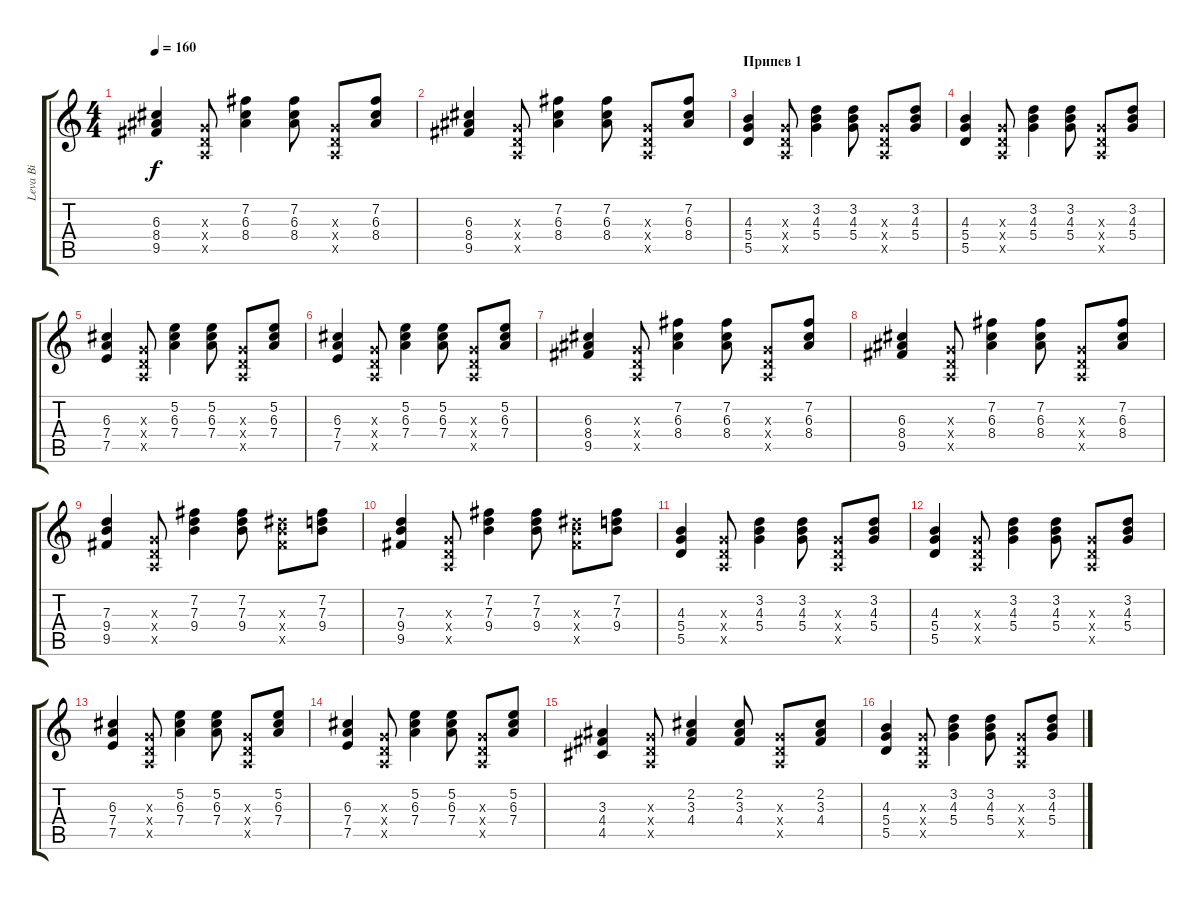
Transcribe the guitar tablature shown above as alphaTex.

\track ("Leva Bi" "Leva Bi") {instrument acousticguitarsteel}
\staff {score tabs}
\tuning (E4 B3 G3 D3 A2 E2) {hide}
\ts (4 4)
\tempo 160
\clef g2
\ks c
(6.3 8.4 9.5).4{dy f} (0.3{x} 0.4{x} 0.5{x}).8 (7.2 6.3 8.4).4 (7.2 6.3 8.4).8 (0.3{x} 0.4{x} 0.5{x}).8 (7.2 6.3 8.4).8 |
(6.3 8.4 9.5).4 (0.3{x} 0.4{x} 0.5{x}).8 (7.2 6.3 8.4).4 (7.2 6.3 8.4).8 (0.3{x} 0.4{x} 0.5{x}).8 (7.2 6.3 8.4).8 |
\section ("" "Припев 1")
(4.3 5.4 5.5).4 (0.3{x} 0.4{x} 0.5{x}).8 (3.2 4.3 5.4).4 (3.2 4.3 5.4).8 (0.3{x} 0.4{x} 0.5{x}).8 (3.2 4.3 5.4).8 |
(4.3 5.4 5.5).4 (0.3{x} 0.4{x} 0.5{x}).8 (3.2 4.3 5.4).4 (3.2 4.3 5.4).8 (0.3{x} 0.4{x} 0.5{x}).8 (3.2 4.3 5.4).8 |
(6.3 7.4 7.5).4 (0.3{x} 0.4{x} 0.5{x}).8 (5.2 6.3 7.4).4 (5.2 6.3 7.4).8 (0.3{x} 0.4{x} 0.5{x}).8 (5.2 6.3 7.4).8 |
(6.3 7.4 7.5).4 (0.3{x} 0.4{x} 0.5{x}).8 (5.2 6.3 7.4).4 (5.2 6.3 7.4).8 (0.3{x} 0.4{x} 0.5{x}).8 (5.2 6.3 7.4).8 |
(6.3 8.4 9.5).4 (0.3{x} 0.4{x} 0.5{x}).8 (7.2 6.3 8.4).4 (7.2 6.3 8.4).8 (0.3{x} 0.4{x} 0.5{x}).8 (7.2 6.3 8.4).8 |
(6.3 8.4 9.5).4 (0.3{x} 0.4{x} 0.5{x}).8 (7.2 6.3 8.4).4 (7.2 6.3 8.4).8 (0.3{x} 0.4{x} 0.5{x}).8 (7.2 6.3 8.4).8 |
(7.3 9.4 9.5).4 (0.3{x} 0.4{x} 0.5{x}).8 (7.2 7.3 9.4).4 (7.2 7.3 9.4).8 (8.3{x} 9.4{x} 9.5{x}).8 (7.2 7.3 9.4).8 |
(7.3 9.4 9.5).4 (0.3{x} 0.4{x} 0.5{x}).8 (7.2 7.3 9.4).4 (7.2 7.3 9.4).8 (8.3{x} 9.4{x} 9.5{x}).8 (7.2 7.3 9.4).8 |
(4.3 5.4 5.5).4 (0.3{x} 0.4{x} 0.5{x}).8 (3.2 4.3 5.4).4 (3.2 4.3 5.4).8 (0.3{x} 0.4{x} 0.5{x}).8 (3.2 4.3 5.4).8 |
(4.3 5.4 5.5).4 (0.3{x} 0.4{x} 0.5{x}).8 (3.2 4.3 5.4).4 (3.2 4.3 5.4).8 (0.3{x} 0.4{x} 0.5{x}).8 (3.2 4.3 5.4).8 |
(6.3 7.4 7.5).4 (0.3{x} 0.4{x} 0.5{x}).8 (5.2 6.3 7.4).4 (5.2 6.3 7.4).8 (0.3{x} 0.4{x} 0.5{x}).8 (5.2 6.3 7.4).8 |
(6.3 7.4 7.5).4 (0.3{x} 0.4{x} 0.5{x}).8 (5.2 6.3 7.4).4 (5.2 6.3 7.4).8 (0.3{x} 0.4{x} 0.5{x}).8 (5.2 6.3 7.4).8 |
(3.3 4.4 4.5).4 (0.3{x} 0.4{x} 0.5{x}).8 (2.2 3.3 4.4).4 (2.2 3.3 4.4).8 (0.3{x} 0.4{x} 0.5{x}).8 (2.2 3.3 4.4).8 |
(4.3 5.4 5.5).4 (0.3{x} 0.4{x} 0.5{x}).8 (3.2 4.3 5.4).4 (3.2 4.3 5.4).8 (0.3{x} 0.4{x} 0.5{x}).8 (3.2 4.3 5.4).8
